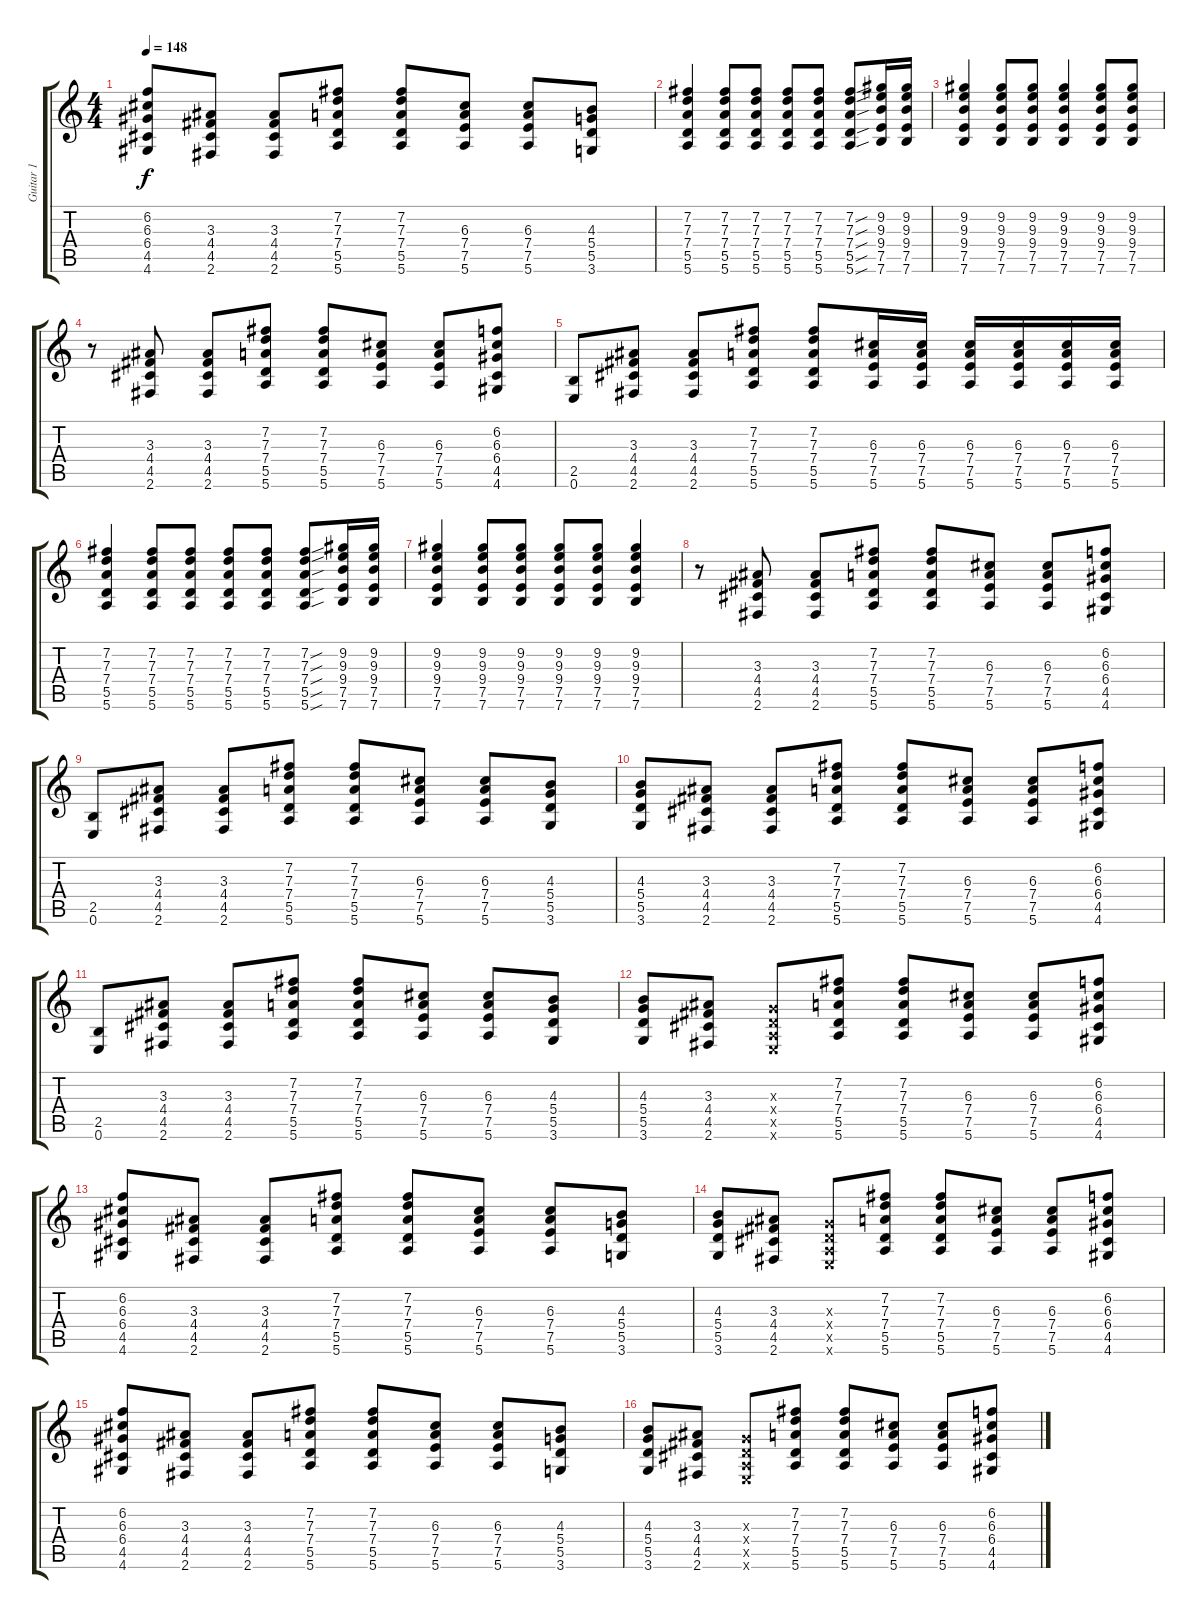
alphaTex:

\track ("Guitar 1" "Guitar 1") {instrument distortionguitar}
\staff {score tabs}
\tuning (E4 B3 G3 D3 A2 E2) {hide}
\ts (4 4)
\tempo 148
\clef g2
\ks c
(6.2 6.3 6.4 4.5 4.6).8{dy f} (3.3 4.4 4.5 2.6).8 (3.3 4.4 4.5 2.6).8 (7.2 7.3 7.4 5.5 5.6).8 (7.2 7.3 7.4 5.5 5.6).8 (6.3 7.4 7.5 5.6).8 (6.3 7.4 7.5 5.6).8 (4.3 5.4 5.5 3.6).8 |
(7.2 7.3 7.4 5.5 5.6).4 (7.2 7.3 7.4 5.5 5.6).8 (7.2 7.3 7.4 5.5 5.6).8 (7.2 7.3 7.4 5.5 5.6).8 (7.2 7.3 7.4 5.5 5.6).8 (7.2{sou} 7.3{sou} 7.4{sou} 5.5{sou} 5.6{sou}).8 (9.2 9.3 9.4 7.5 7.6).16 (9.2 9.3 9.4 7.5 7.6).16 |
(9.2 9.3 9.4 7.5 7.6).4 (9.2 9.3 9.4 7.5 7.6).8 (9.2 9.3 9.4 7.5 7.6).8 (9.2 9.3 9.4 7.5 7.6).4 (9.2 9.3 9.4 7.5 7.6).8 (9.2 9.3 9.4 7.5 7.6).8 |
r.8 (3.3 4.4 4.5 2.6).8 (3.3 4.4 4.5 2.6).8 (7.2 7.3 7.4 5.5 5.6).8 (7.2 7.3 7.4 5.5 5.6).8 (6.3 7.4 7.5 5.6).8 (6.3 7.4 7.5 5.6).8 (6.2 6.3 6.4 4.5 4.6).8 |
(2.5 0.6).8 (3.3 4.4 4.5 2.6).8 (3.3 4.4 4.5 2.6).8 (7.2 7.3 7.4 5.5 5.6).8 (7.2 7.3 7.4 5.5 5.6).8 (6.3 7.4 7.5 5.6).16 (6.3 7.4 7.5 5.6).16 (6.3 7.4 7.5 5.6).16 (6.3 7.4 7.5 5.6).16 (6.3 7.4 7.5 5.6).16 (6.3 7.4 7.5 5.6).16 |
(7.2 7.3 7.4 5.5 5.6).4 (7.2 7.3 7.4 5.5 5.6).8 (7.2 7.3 7.4 5.5 5.6).8 (7.2 7.3 7.4 5.5 5.6).8 (7.2 7.3 7.4 5.5 5.6).8 (7.2{sou} 7.3{sou} 7.4{sou} 5.5{sou} 5.6{sou}).8 (9.2 9.3 9.4 7.5 7.6).16 (9.2 9.3 9.4 7.5 7.6).16 |
(9.2 9.3 9.4 7.5 7.6).4 (9.2 9.3 9.4 7.5 7.6).8 (9.2 9.3 9.4 7.5 7.6).8 (9.2 9.3 9.4 7.5 7.6).8 (9.2 9.3 9.4 7.5 7.6).8 (9.2 9.3 9.4 7.5 7.6).4 |
r.8 (3.3 4.4 4.5 2.6).8 (3.3 4.4 4.5 2.6).8 (7.2 7.3 7.4 5.5 5.6).8 (7.2 7.3 7.4 5.5 5.6).8 (6.3 7.4 7.5 5.6).8 (6.3 7.4 7.5 5.6).8 (6.2 6.3 6.4 4.5 4.6).8 |
(2.5 0.6).8 (3.3 4.4 4.5 2.6).8 (3.3 4.4 4.5 2.6).8 (7.2 7.3 7.4 5.5 5.6).8 (7.2 7.3 7.4 5.5 5.6).8 (6.3 7.4 7.5 5.6).8 (6.3 7.4 7.5 5.6).8 (4.3 5.4 5.5 3.6).8 |
(4.3 5.4 5.5 3.6).8 (3.3 4.4 4.5 2.6).8 (3.3 4.4 4.5 2.6).8 (7.2 7.3 7.4 5.5 5.6).8 (7.2 7.3 7.4 5.5 5.6).8 (6.3 7.4 7.5 5.6).8 (6.3 7.4 7.5 5.6).8 (6.2 6.3 6.4 4.5 4.6).8 |
(2.5 0.6).8 (3.3 4.4 4.5 2.6).8 (3.3 4.4 4.5 2.6).8 (7.2 7.3 7.4 5.5 5.6).8 (7.2 7.3 7.4 5.5 5.6).8 (6.3 7.4 7.5 5.6).8 (6.3 7.4 7.5 5.6).8 (4.3 5.4 5.5 3.6).8 |
(4.3 5.4 5.5 3.6).8 (3.3 4.4 4.5 2.6).8 (0.3{x} 0.4{x} 0.5{x} 0.6{x}).8 (7.2 7.3 7.4 5.5 5.6).8 (7.2 7.3 7.4 5.5 5.6).8 (6.3 7.4 7.5 5.6).8 (6.3 7.4 7.5 5.6).8 (6.2 6.3 6.4 4.5 4.6).8 |
(6.2 6.3 6.4 4.5 4.6).8 (3.3 4.4 4.5 2.6).8 (3.3 4.4 4.5 2.6).8 (7.2 7.3 7.4 5.5 5.6).8 (7.2 7.3 7.4 5.5 5.6).8 (6.3 7.4 7.5 5.6).8 (6.3 7.4 7.5 5.6).8 (4.3 5.4 5.5 3.6).8 |
(4.3 5.4 5.5 3.6).8 (3.3 4.4 4.5 2.6).8 (0.3{x} 0.4{x} 0.5{x} 0.6{x}).8 (7.2 7.3 7.4 5.5 5.6).8 (7.2 7.3 7.4 5.5 5.6).8 (6.3 7.4 7.5 5.6).8 (6.3 7.4 7.5 5.6).8 (6.2 6.3 6.4 4.5 4.6).8 |
(6.2 6.3 6.4 4.5 4.6).8 (3.3 4.4 4.5 2.6).8 (3.3 4.4 4.5 2.6).8 (7.2 7.3 7.4 5.5 5.6).8 (7.2 7.3 7.4 5.5 5.6).8 (6.3 7.4 7.5 5.6).8 (6.3 7.4 7.5 5.6).8 (4.3 5.4 5.5 3.6).8 |
(4.3 5.4 5.5 3.6).8 (3.3 4.4 4.5 2.6).8 (0.3{x} 0.4{x} 0.5{x} 0.6{x}).8 (7.2 7.3 7.4 5.5 5.6).8 (7.2 7.3 7.4 5.5 5.6).8 (6.3 7.4 7.5 5.6).8 (6.3 7.4 7.5 5.6).8 (6.2 6.3 6.4 4.5 4.6).8
